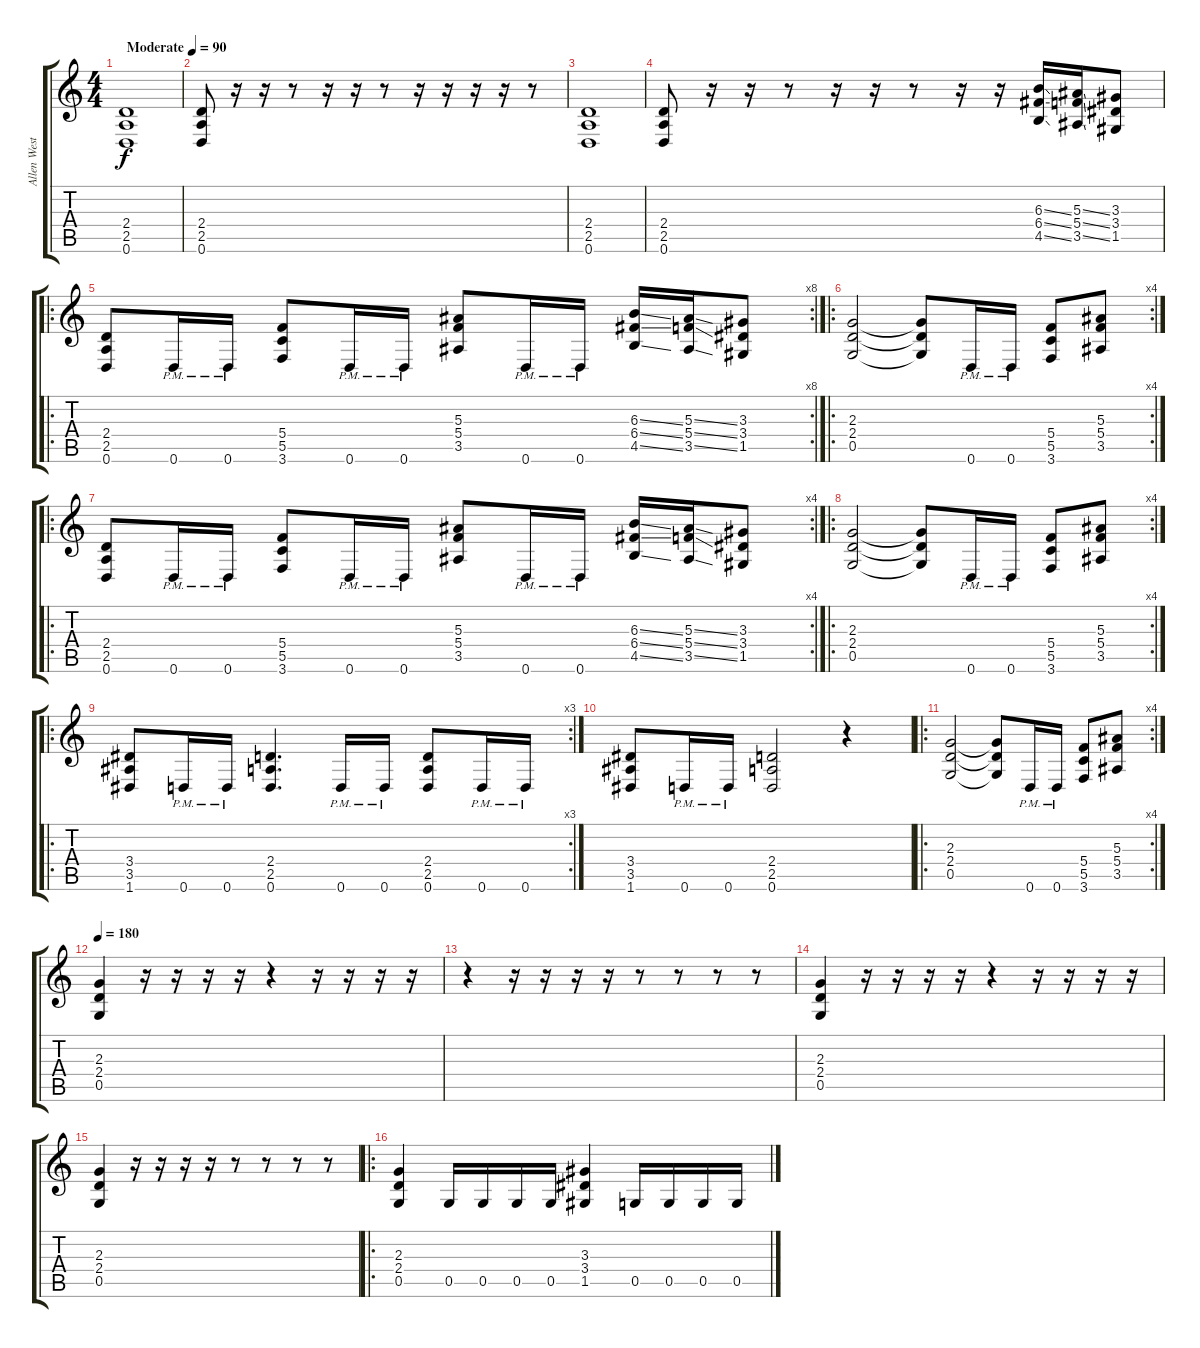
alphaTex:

\track ("Allen West" "Allen West") {instrument distortionguitar}
\staff {score tabs}
\tuning (D4 A3 F3 C3 G2 D2) {hide}
\ts (4 4)
\tempo (90 "Moderate")
\clef g2
\ks c
(2.4 2.5 0.6).1{dy f instrument distortionguitar} |
(2.4 2.5 0.6).8 r.16 r.16 r.8 r.16 r.16 r.8 r.16 r.16 r.16 r.16 r.8 |
(2.4 2.5 0.6).1 |
(2.4 2.5 0.6).8 r.16 r.16 r.8 r.16 r.16 r.8 r.16 r.16 (6.3{ss} 6.4{ss} 4.5{ss}).16 (5.3{ss} 5.4{ss} 3.5{ss}).16 (3.3 3.4 1.5).8 |
\ro
\rc 8
(2.4 2.5 0.6).8 0.6{pm}.16 0.6{pm}.16 (5.4 5.5 3.6).8 0.6{pm}.16 0.6{pm}.16 (5.3 5.4 3.5).8 0.6{pm}.16 0.6{pm}.16 (6.3{ss} 6.4{ss} 4.5{ss}).16 (5.3{ss} 5.4{ss} 3.5{ss}).16 (3.3 3.4 1.5).8 |
\ro
\rc 4
(2.3 2.4 0.5).2 (2.3{t} 2.4{t} 0.5{t}).8 0.6{pm}.16 0.6{pm}.16 (5.4 5.5 3.6).8 (5.3 5.4 3.5).8 |
\ro
\rc 4
(2.4 2.5 0.6).8 0.6{pm}.16 0.6{pm}.16 (5.4 5.5 3.6).8 0.6{pm}.16 0.6{pm}.16 (5.3 5.4 3.5).8 0.6{pm}.16 0.6{pm}.16 (6.3{ss} 6.4{ss} 4.5{ss}).16 (5.3{ss} 5.4{ss} 3.5{ss}).16 (3.3 3.4 1.5).8 |
\ro
\rc 4
(2.3 2.4 0.5).2 (2.3{t} 2.4{t} 0.5{t}).8 0.6{pm}.16 0.6{pm}.16 (5.4 5.5 3.6).8 (5.3 5.4 3.5).8 |
\ro
\rc 3
(3.4 3.5 1.6).8 0.6{pm}.16 0.6{pm}.16 (2.4 2.5 0.6).4{d} 0.6{pm}.16 0.6{pm}.16 (2.4 2.5 0.6).8 0.6{pm}.16 0.6{pm}.16 |
(3.4 3.5 1.6).8 0.6{pm}.16 0.6{pm}.16 (2.4 2.5 0.6).2 r.4 |
\ro
\rc 4
(2.3 2.4 0.5).2 (2.3{t} 2.4{t} 0.5{t}).8 0.6{pm}.16 0.6{pm}.16 (5.4 5.5 3.6).8 (5.3 5.4 3.5).8 |
\tempo 180
(2.3 2.4 0.5).4 r.16 r.16 r.16 r.16 r.4 r.16 r.16 r.16 r.16 |
r.4 r.16 r.16 r.16 r.16 r.8 r.8 r.8 r.8 |
(2.3 2.4 0.5).4 r.16 r.16 r.16 r.16 r.4 r.16 r.16 r.16 r.16 |
(2.3 2.4 0.5).4 r.16 r.16 r.16 r.16 r.8 r.8 r.8 r.8 |
\ro
(2.3 2.4 0.5).4 0.5.16 0.5.16 0.5.16 0.5.16 (3.3 3.4 1.5).4 0.5.16 0.5.16 0.5.16 0.5.16
